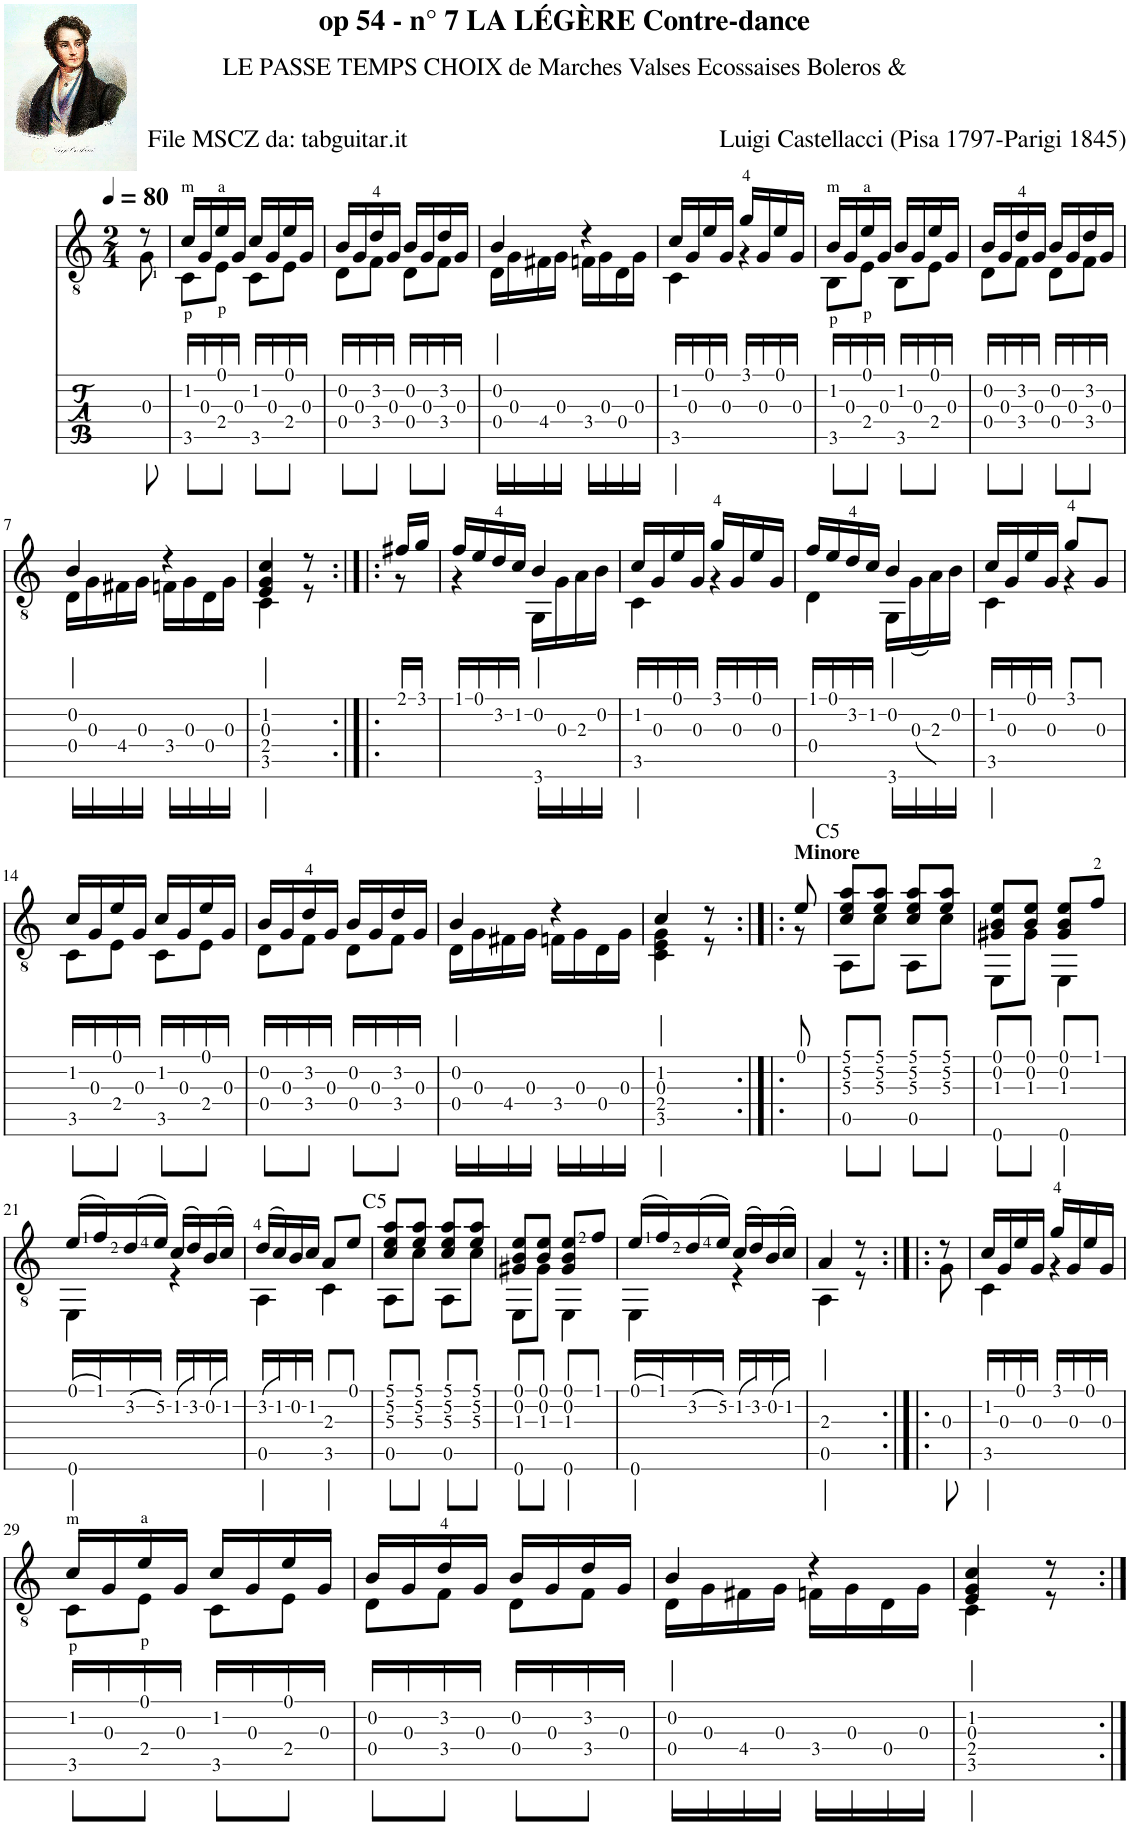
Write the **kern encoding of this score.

**kern	**kern
*part2	*part1
*staff2	*staff1
*I"Chitarra classica (Intavolatura)	*I"Classical Guitar
*stria6	*
*	*clefGv2
*k[]	*k[]
*M2/4	*M2/4
*MM80	*MM80
=	=
*^	*^
8r	8G\	8r	8G\
=1	=1	=1	=1
16c/LL	8C\L	16c/LL	8C\L
16G/	.	16G/	.
16e/	8E\J	16e/	8E\J
16G/JJ	.	16G/JJ	.
16c/LL	8C\L	16c/LL	8C\L
16G/	.	16G/	.
16e/	8E\J	16e/	8E\J
16G/JJ	.	16G/JJ	.
=2	=2	=2	=2
16B/LL	8D\L	16B/LL	8D\L
16G/	.	16G/	.
16d/	8F\J	16d/	8F\J
16G/JJ	.	16G/JJ	.
16B/LL	8D\L	16B/LL	8D\L
16G/	.	16G/	.
16d/	8F\J	16d/	8F\J
16G/JJ	.	16G/JJ	.
=3	=3	=3	=3
4B/	16D\LL	4B/	16D\LL
.	16G\	.	16G\
.	16F#X\	.	16F#X\
.	16G\JJ	.	16G\JJ
4r	16Fn\LL	4r	16Fn\LL
.	16G\	.	16G\
.	16D\	.	16D\
.	16G\JJ	.	16G\JJ
=4	=4	=4	=4
16c/LL	4C\	16c/LL	4C\
16G/	.	16G/	.
16e/	.	16e/	.
16G/JJ	.	16G/JJ	.
16g/LL	4r	16g/LL	4r
16G/	.	16G/	.
16e/	.	16e/	.
16G/JJ	.	16G/JJ	.
=5	=5	=5	=5
16c/LL	8C\L	16B/LL	8BB\L
16G/	.	16G/	.
16e/	8E\J	16e/	8E\J
16G/JJ	.	16G/JJ	.
16c/LL	8C\L	16B/LL	8BB\L
16G/	.	16G/	.
16e/	8E\J	16e/	8E\J
16G/JJ	.	16G/JJ	.
=6	=6	=6	=6
16B/LL	8D\L	16B/LL	8D\L
16G/	.	16G/	.
16d/	8F\J	16d/	8F\J
16G/JJ	.	16G/JJ	.
16B/LL	8D\L	16B/LL	8D\L
16G/	.	16G/	.
16d/	8F\J	16d/	8F\J
16G/JJ	.	16G/JJ	.
!!LO:LB:g=z	!!
=7	=7	=7	=7
4B/	16D\LL	4B/	16D\LL
.	16G\	.	16G\
.	16F#X\	.	16F#X\
.	16G\JJ	.	16G\JJ
4r	16Fn\LL	4r	16Fn\LL
.	16G\	.	16G\
.	16D\	.	16D\
.	16G\JJ	.	16G\JJ
=8	=8	=8	=8
4E/ 4G/ 4c/	4C\	4E/ 4G/ 4c/	4C\
8r	8r	8r	8r
=9:|!|:	=9:|!|:	=9:|!|:	=9:|!|:
16f#X/LL	8r	16f#X/LL	8r
16g/JJ	.	16g/JJ	.
=10	=10	=10	=10
16f/LL	4r	16f/LL	4r
16e/	.	16e/	.
16d/	.	16d/	.
16c/JJ	.	16c/JJ	.
4B/	16GG\LL	4B/	16GG\LL
.	16G\	.	16G\
.	16A\	.	16A\
.	16B\JJ	.	16B\JJ
=11	=11	=11	=11
16c/LL	4C\	16c/LL	4C\
16G/	.	16G/	.
16e/	.	16e/	.
16G/JJ	.	16G/JJ	.
16g/LL	4r	16g/LL	4r
16G/	.	16G/	.
16e/	.	16e/	.
16G/JJ	.	16G/JJ	.
=12	=12	=12	=12
16f/LL	4D\	16f/LL	4D\
16e/	.	16e/	.
16d/	.	16d/	.
16c/JJ	.	16c/JJ	.
4B/	16GG\LL	4B/	16GG\LL
.	(16G\	.	(16G\
.	16A\)	.	16A\)
.	16B\JJ	.	16B\JJ
=13	=13	=13	=13
16c/LL	4C\	16c/LL	4C\
16G/	.	16G/	.
16e/	.	16e/	.
16G/JJ	.	16G/JJ	.
8g/L	4r	8g/L	4r
8G/J	.	8G/J	.
!!LO:LB:g=z	!!
=14	=14	=14	=14
16c/LL	8C\L	16c/LL	8C\L
16G/	.	16G/	.
16e/	8E\J	16e/	8E\J
16G/JJ	.	16G/JJ	.
16c/LL	8C\L	16c/LL	8C\L
16G/	.	16G/	.
16e/	8E\J	16e/	8E\J
16G/JJ	.	16G/JJ	.
=15	=15	=15	=15
16B/LL	8D\L	16B/LL	8D\L
16G/	.	16G/	.
16d/	8F\J	16d/	8F\J
16G/JJ	.	16G/JJ	.
16B/LL	8D\L	16B/LL	8D\L
16G/	.	16G/	.
16d/	8F\J	16d/	8F\J
16G/JJ	.	16G/JJ	.
=16	=16	=16	=16
4B/	16D\LL	4B/	16D\LL
.	16G\	.	16G\
.	16F#X\	.	16F#X\
.	16G\JJ	.	16G\JJ
4r	16Fn\LL	4r	16Fn\LL
.	16G\	.	16G\
.	16D\	.	16D\
.	16G\JJ	.	16G\JJ
=17	=17	=17	=17
4c/	4C\ 4E\ 4G\	4c/	4C\ 4E\ 4G\
8r	8r	8r	8r
=18:|!|:	=18:|!|:	=18:|!|:	=18:|!|:
!	!	!LO:TX:a:B:t=Minore	!
8e/	8r	8e/	8r
=19	=19	=19	=19
!	!	!LO:TX:a:t=C5	!
8c/ 8e/ 8a/L	8AA\L	8c/ 8e/ 8a/L	8AA\L
8e/ 8a/J	8c\J	8e/ 8a/J	8c\J
8c/ 8e/ 8a/L	8AA\L	8c/ 8e/ 8a/L	8AA\L
8e/ 8a/J	8c\J	8e/ 8a/J	8c\J
=20	=20	=20	=20
8G#X/ 8B/ 8e/L	8EE\L	8G#X/ 8B/ 8e/L	8EE\L
8B/ 8e/J	8G#\J	8B/ 8e/J	8G#\J
8G#/ 8B/ 8e/L	4EE\	8G#/ 8B/ 8e/L	4EE\
8f/J	.	8f/J	.
!!LO:LB:g=z	!!
=21	=21	=21	=21
(16e/LL	4EE\	(16e/LL	4EE\
16f/)	.	16f/)	.
(16d/	.	(16d/	.
16e/JJ)	.	16e/JJ)	.
(16c/LL	4r	(16c/LL	4r
16d/)	.	16d/)	.
(16B/	.	(16B/	.
16c/JJ)	.	16c/JJ)	.
=22	=22	=22	=22
(16d/LL	4AA\	(16d/LL	4AA\
16c/)	.	16c/)	.
16B/	.	16B/	.
16c/JJ	.	16c/JJ	.
8A/L	4C\	8A/L	4C\
8e/J	.	8e/J	.
=23	=23	=23	=23
!	!	!LO:TX:a:t=C5	!
8c/ 8e/ 8a/L	8AA\L	8c/ 8e/ 8a/L	8AA\L
8e/ 8a/J	8c\J	8e/ 8a/J	8c\J
8c/ 8e/ 8a/L	8AA\L	8c/ 8e/ 8a/L	8AA\L
8e/ 8a/J	8c\J	8e/ 8a/J	8c\J
=24	=24	=24	=24
8G#X/ 8B/ 8e/L	8EE\L	8G#X/ 8B/ 8e/L	8EE\L
8B/ 8e/J	8G#\J	8B/ 8e/J	8G#\J
8G#/ 8B/ 8e/L	4EE\	8G#/ 8B/ 8e/L	4EE\
8f/J	.	8f/J	.
=25	=25	=25	=25
(16e/LL	4EE\	(16e/LL	4EE\
16f/)	.	16f/)	.
(16d/	.	(16d/	.
16e/JJ)	.	16e/JJ)	.
(16c/LL	4r	(16c/LL	4r
16d/)	.	16d/)	.
(16B/	.	(16B/	.
16c/JJ)	.	16c/JJ)	.
=26	=26	=26	=26
4A/	4AA\	4A/	4AA\
8r	8r	8r	8r
=27:|!|:	=27:|!|:	=27:|!|:	=27:|!|:
8r	8G\	8r	8G\
=28	=28	=28	=28
16c/LL	4C\	16c/LL	4C\
16G/	.	16G/	.
16e/	.	16e/	.
16G/JJ	.	16G/JJ	.
16g/LL	4r	16g/LL	4r
16G/	.	16G/	.
16e/	.	16e/	.
16G/JJ	.	16G/JJ	.
!!LO:LB:g=z	!!
=29	=29	=29	=29
16c/LL	8C\L	16c/LL	8C\L
16G/	.	16G/	.
16e/	8E\J	16e/	8E\J
16G/JJ	.	16G/JJ	.
16c/LL	8C\L	16c/LL	8C\L
16G/	.	16G/	.
16e/	8E\J	16e/	8E\J
16G/JJ	.	16G/JJ	.
=30	=30	=30	=30
16B/LL	8D\L	16B/LL	8D\L
16G/	.	16G/	.
16d/	8F\J	16d/	8F\J
16G/JJ	.	16G/JJ	.
16B/LL	8D\L	16B/LL	8D\L
16G/	.	16G/	.
16d/	8F\J	16d/	8F\J
16G/JJ	.	16G/JJ	.
=31	=31	=31	=31
4B/	16D\LL	4B/	16D\LL
.	16G\	.	16G\
.	16F#X\	.	16F#X\
.	16G\JJ	.	16G\JJ
4r	16Fn\LL	4r	16Fn\LL
.	16G\	.	16G\
.	16D\	.	16D\
.	16G\JJ	.	16G\JJ
=32	=32	=32	=32
4E/ 4G/ 4c/	4C\	4E/ 4G/ 4c/	4C\
8r	8r	8r	8r
*v	*v	*	*
*	*v	*v
=:|!	=:|!
*-	*-
